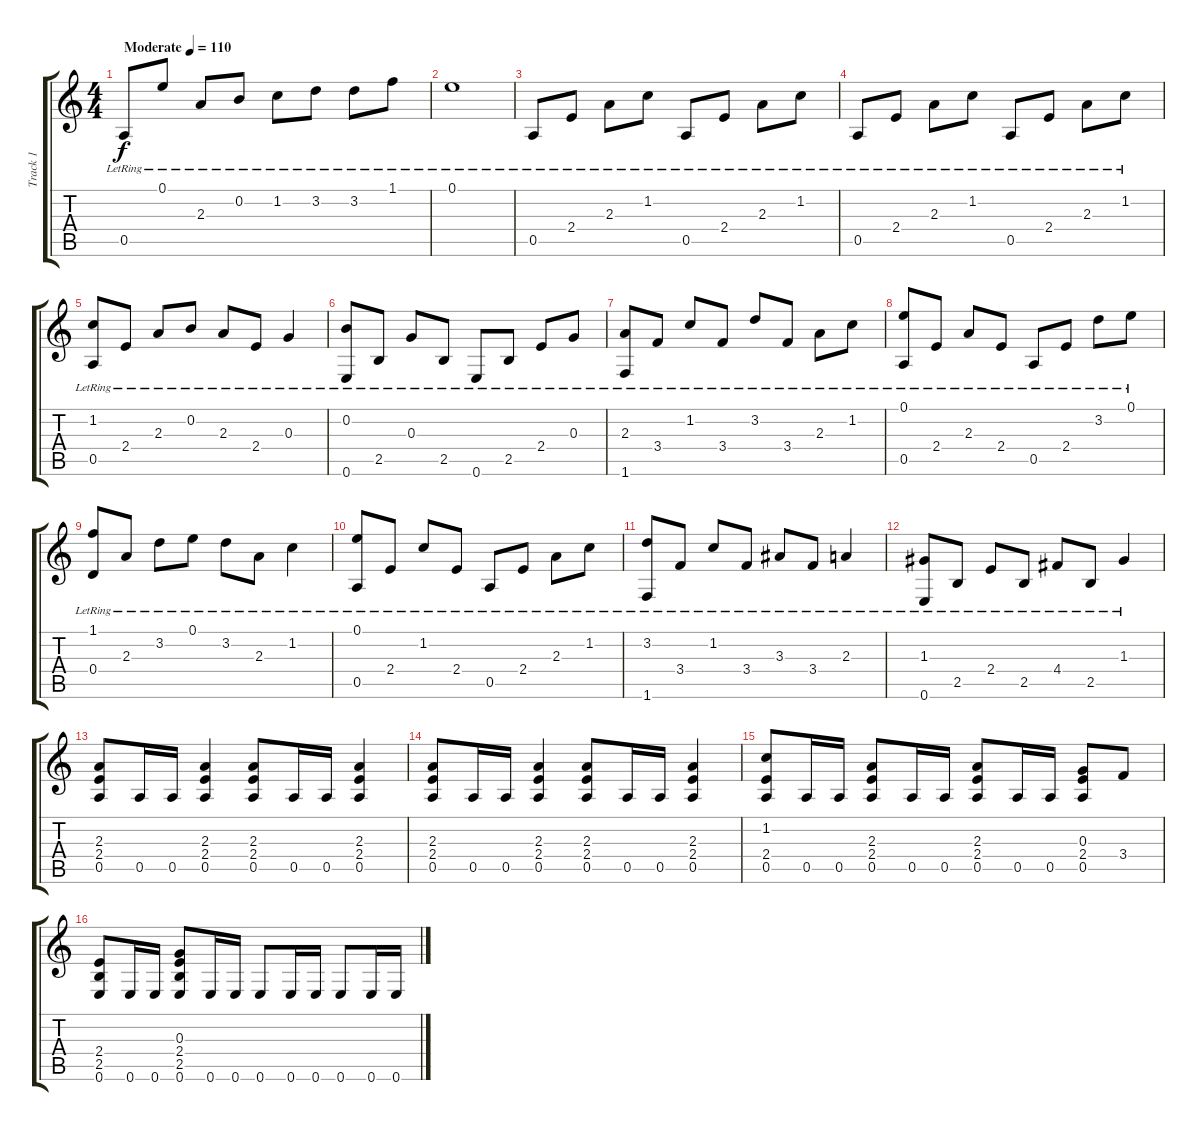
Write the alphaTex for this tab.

\track ("Track 1" "Track 1") {instrument electricguitarjazz}
\staff {score tabs}
\tuning (E4 B3 G3 D3 A2 E2) {hide}
\ts (4 4)
\tempo (110 "Moderate")
\clef g2
\ks c
0.5{lr}.8{dy f instrument electricguitarjazz} 0.1{lr}.8 2.3{lr}.8 0.2{lr}.8 1.2{lr}.8 3.2{lr}.8 3.2{lr}.8 1.1{lr}.8 |
0.1{lr}.1 |
0.5{lr}.8 2.4{lr}.8 2.3{lr}.8 1.2{lr}.8 0.5{lr}.8 2.4{lr}.8 2.3{lr}.8 1.2{lr}.8 |
0.5{lr}.8 2.4{lr}.8 2.3{lr}.8 1.2{lr}.8 0.5{lr}.8 2.4{lr}.8 2.3{lr}.8 1.2{lr}.8 |
(1.2{lr} 0.5{lr}).8 2.4{lr}.8 2.3{lr}.8 0.2{lr}.8 2.3{lr}.8 2.4{lr}.8 0.3{lr}.4 |
(0.2{lr} 0.6{lr}).8 2.5{lr}.8 0.3{lr}.8 2.5{lr}.8 0.6{lr}.8 2.5{lr}.8 2.4{lr}.8 0.3{lr}.8 |
(2.3{lr} 1.6{lr}).8 3.4{lr}.8 1.2{lr}.8 3.4{lr}.8 3.2{lr}.8 3.4{lr}.8 2.3{lr}.8 1.2{lr}.8 |
(0.1{lr} 0.5{lr}).8 2.4{lr}.8 2.3{lr}.8 2.4{lr}.8 0.5{lr}.8 2.4{lr}.8 3.2{lr}.8 0.1{lr}.8 |
(1.1{lr} 0.4{lr}).8 2.3{lr}.8 3.2{lr}.8 0.1{lr}.8 3.2{lr}.8 2.3{lr}.8 1.2{lr}.4 |
(0.1{lr} 0.5{lr}).8 2.4{lr}.8 1.2{lr}.8 2.4{lr}.8 0.5{lr}.8 2.4{lr}.8 2.3{lr}.8 1.2{lr}.8 |
(3.2{lr} 1.6{lr}).8 3.4{lr}.8 1.2{lr}.8 3.4{lr}.8 3.3{lr}.8 3.4{lr}.8 2.3{lr}.4 |
(1.3{lr} 0.6{lr}).8 2.5{lr}.8 2.4{lr}.8 2.5{lr}.8 4.4{lr}.8 2.5{lr}.8 1.3{lr}.4 |
(2.3 2.4 0.5).8 0.5.16 0.5.16 (2.3 2.4 0.5).4 (2.3 2.4 0.5).8 0.5.16 0.5.16 (2.3 2.4 0.5).4 |
(2.3 2.4 0.5).8 0.5.16 0.5.16 (2.3 2.4 0.5).4 (2.3 2.4 0.5).8 0.5.16 0.5.16 (2.3 2.4 0.5).4 |
(1.2 2.4 0.5).8 0.5.16 0.5.16 (2.3 2.4 0.5).8 0.5.16 0.5.16 (2.3 2.4 0.5).8 0.5.16 0.5.16 (0.3 2.4 0.5).8 3.4.8 |
(2.4 2.5 0.6).8 0.6.16 0.6.16 (0.3 2.4 2.5 0.6).8 0.6.16 0.6.16 0.6.8 0.6.16 0.6.16 0.6.8 0.6.16 0.6.16
